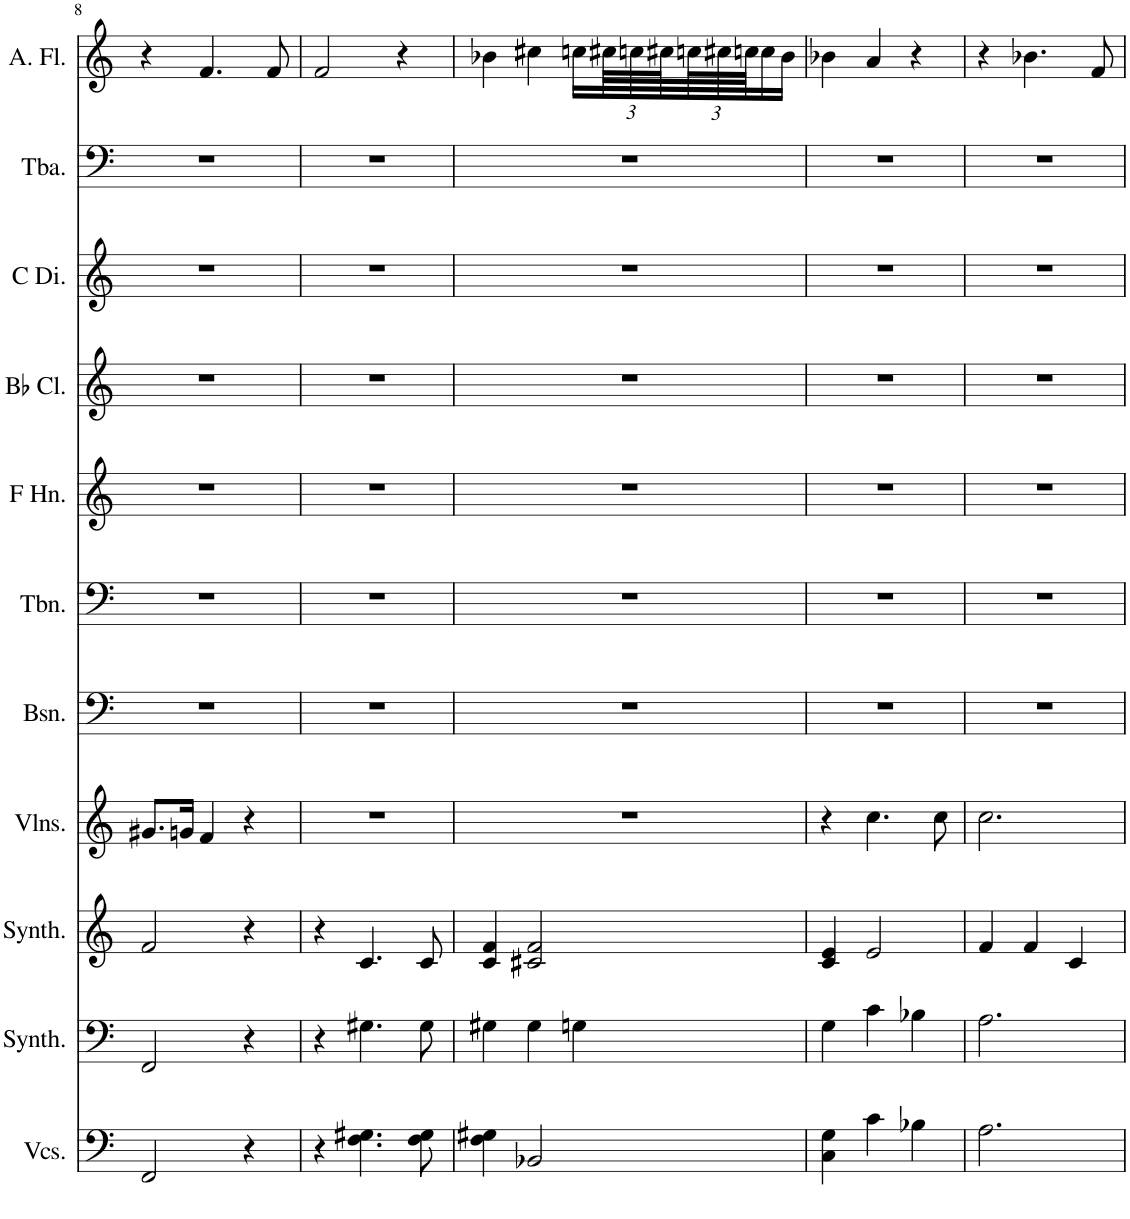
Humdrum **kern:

**kern	**kern	**kern	**kern	**kern	**kern	**kern	**kern	**kern	**kern	**kern
*part11	*part10	*part9	*part8	*part7	*part6	*part5	*part4	*part3	*part2	*part1
*staff11	*staff10	*staff9	*staff8	*staff7	*staff6	*staff5	*staff4	*staff3	*staff2	*staff1
*I"Violoncellos, D'Bass/Strings, etc	*I"String Synthesizer, Synth strings, etc	*I"String Synthesizer, Synth strings 2	*I"Violins, 1st violins	*I"Bassoon, Bass 2	*I"Trombone, Bass 1	*I"Horn in F, Tenor	*I"Bb Clarinet, Alto	*I"C Dizi, Treble	*I"Tuba, Bass Solo	*I"Alto Flute, Contralto Solo
*I'Vcs.	*I'Synth.	*I'Synth.	*I'Vlns.	*I'Bsn.	*I'Tbn.	*	*I'Bb Cl.	*I'C Di.	*I'Tba.	*I'A. Fl.
!!LO:PB:g=z
*clefF4	*clefF4	*clefG2	*clefG2	*clefF4	*clefF4	*clefG2	*clefG2	*clefG2	*clefF4	*clefG2
*	*	*	*	*	*	*Trd4c7	*Trd1c2	*Trd-7c-12	*	*Trd3c5
*k[]	*k[]	*k[]	*k[]	*k[]	*k[]	*k[]	*k[]	*k[]	*k[]	*k[]
*M3/4	*M3/4	*M3/4	*M3/4	*M3/4	*M3/4	*M3/4	*M3/4	*M3/4	*M3/4	*M3/4
=8	=8	=8	=8	=8	=8	=8	=8	=8	=8	=8
2FF/	2FF/	2f/	8.g#X/L	2.r	2.r	2.r	2.r	2.r	2.r	4r
.	.	.	16gn/Jk	.	.	.	.	.	.	.
.	.	.	4f/	.	.	.	.	.	.	4.f/
4r	4r	4r	4r	.	.	.	.	.	.	.
.	.	.	.	.	.	.	.	.	.	8f/
=9	=9	=9	=9	=9	=9	=9	=9	=9	=9	=9
4r	4r	4r	2.r	2.r	2.r	2.r	2.r	2.r	2.r	2f/
4.F\ 4.G#X\	4.G#X\	4.c/	.	.	.	.	.	.	.	.
.	.	.	.	.	.	.	.	.	.	4r
8F\ 8G#\	8G#\	8c/	.	.	.	.	.	.	.	.
=10	=10	=10	=10	=10	=10	=10	=10	=10	=10	=10
4F\ 4G#X\	4G#X\	4c/ 4f/	2.r	2.r	2.r	2.r	2.r	2.r	2.r	4b-X\
2BB-X/	4G#\	2c#X/ 2f/	.	.	.	.	.	.	.	4cc#X\
.	4Gn\	.	.	.	.	.	.	.	.	16ccn\LL
*	*	*	*	*	*	*	*	*	*	*Xbrackettup
.	.	.	.	.	.	.	.	.	.	96cc#X\LL
.	.	.	.	.	.	.	.	.	.	96ccn\
.	.	.	.	.	.	.	.	.	.	96cc#X\
.	.	.	.	.	.	.	.	.	.	96ccn\
.	.	.	.	.	.	.	.	.	.	96cc#X\
.	.	.	.	.	.	.	.	.	.	96ccn\JJ
.	.	.	.	.	.	.	.	.	.	16cc\
.	.	.	.	.	.	.	.	.	.	16b-\JJ
=11	=11	=11	=11	=11	=11	=11	=11	=11	=11	=11
4C\ 4G\	4G\	4c/ 4e/	4r	2.r	2.r	2.r	2.r	2.r	2.r	4b-X\
4c\	4c\	2e/	4.cc\	.	.	.	.	.	.	4a/
4B-X\	4B-X\	.	.	.	.	.	.	.	.	4r
.	.	.	8cc\	.	.	.	.	.	.	.
=12	=12	=12	=12	=12	=12	=12	=12	=12	=12	=12
2.A\	2.A\	4f/	2.cc\	2.r	2.r	2.r	2.r	2.r	2.r	4r
.	.	4f/	.	.	.	.	.	.	.	4.b-X\
.	.	4c/	.	.	.	.	.	.	.	.
.	.	.	.	.	.	.	.	.	.	8f/
=	=	=	=	=	=	=	=	=	=	=
*-	*-	*-	*-	*-	*-	*-	*-	*-	*-	*-
